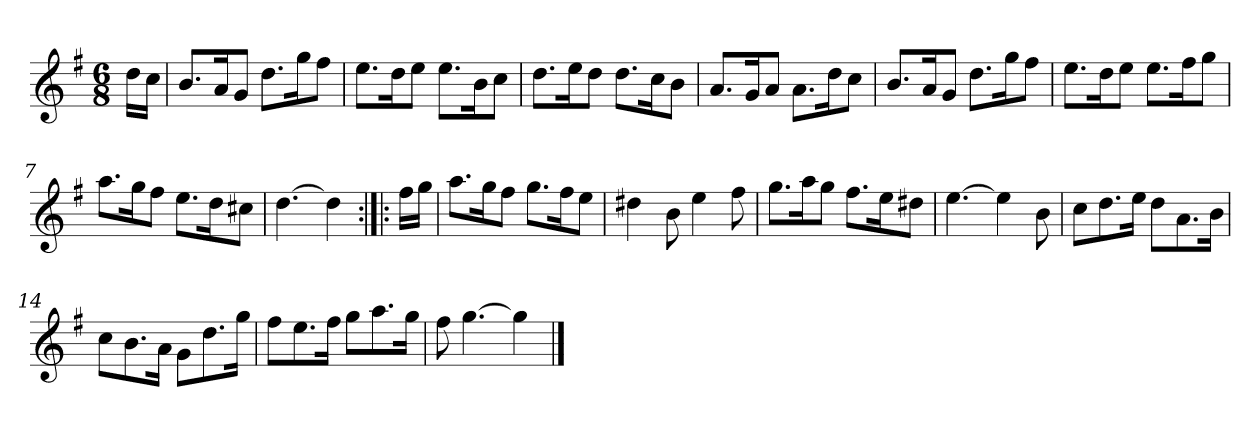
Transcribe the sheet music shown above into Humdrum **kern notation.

**kern
*part1
*staff1
*clefG2
*k[f#]
*G:
*M6/8
*MM120
=
16dd\LL
16cc\JJ
=1
8.b/L
16a/K
8g/J
8.dd\L
16gg\K
8ff#\J
=2
8.ee\L
16dd\K
8ee\J
8.ee\L
16b\K
8cc\J
=3
8.dd\L
16ee\K
8dd\J
8.dd\L
16cc\K
8b\J
=4
8.a/L
16g/K
8a/J
8.a\L
16dd\K
8cc\J
=5
8.b/L
16a/K
8g/J
8.dd\L
16gg\K
8ff#\J
=6
8.ee\L
16dd\K
8ee\J
8.ee\L
16ff#\K
8gg\J
=7
8.aa\L
16gg\K
8ff#\J
8.ee\L
16dd\K
8cc#X\J
=8
[4.dd
4dd]
=:|!|:
16ff#\LL
16gg\JJ
=9
8.aa\L
16gg\K
8ff#\J
8.gg\L
16ff#\K
8ee\J
=10
4dd#X
8b
4ee
8ff#
=11
8.gg\L
16aa\K
8gg\J
8.ff#\L
16ee\K
8dd#X\J
=12
[4.ee
4ee]
8b
=13
8cc\L
8.dd\
16ee\Jk
8dd\L
8.a\
16b\Jk
=14
8cc\L
8.b\
16a\Jk
8g\L
8.dd\
16gg\Jk
=15
8ff#\L
8.ee\
16ff#\Jk
8gg\L
8.aa\
16gg\Jk
=16
8ff#
[4.gg
4gg]
==
*-
